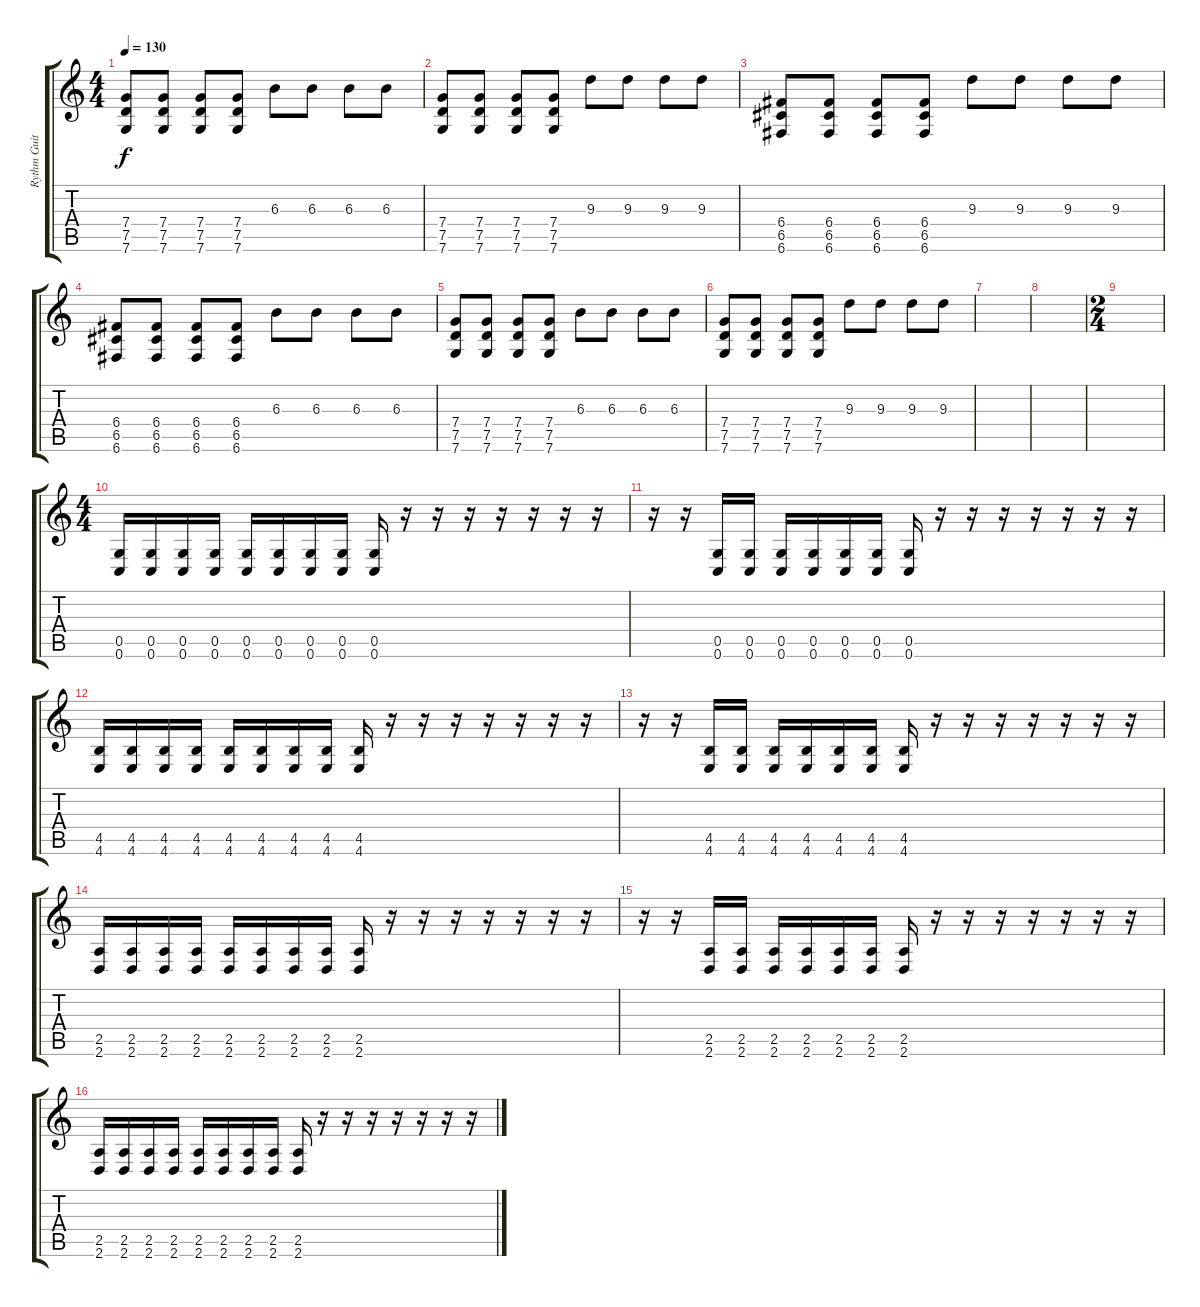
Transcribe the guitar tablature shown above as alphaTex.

\track ("Rythm Guitar" "Rythm Guit") {instrument overdrivenguitar}
\staff {score tabs}
\tuning (D4 A3 F3 C3 G2 C2) {hide}
\ts (4 4)
\tempo 130
\clef g2
\ks c
(7.4 7.5 7.6).8{dy f} (7.4 7.5 7.6).8 (7.4 7.5 7.6).8 (7.4 7.5 7.6).8 6.3.8 6.3.8 6.3.8 6.3.8 |
(7.4 7.5 7.6).8 (7.4 7.5 7.6).8 (7.4 7.5 7.6).8 (7.4 7.5 7.6).8 9.3.8 9.3.8 9.3.8 9.3.8 |
(6.4 6.5 6.6).8 (6.4 6.5 6.6).8 (6.4 6.5 6.6).8 (6.4 6.5 6.6).8 9.3.8 9.3.8 9.3.8 9.3.8 |
(6.4 6.5 6.6).8 (6.4 6.5 6.6).8 (6.4 6.5 6.6).8 (6.4 6.5 6.6).8 6.3.8 6.3.8 6.3.8 6.3.8 |
(7.4 7.5 7.6).8 (7.4 7.5 7.6).8 (7.4 7.5 7.6).8 (7.4 7.5 7.6).8 6.3.8 6.3.8 6.3.8 6.3.8 |
(7.4 7.5 7.6).8 (7.4 7.5 7.6).8 (7.4 7.5 7.6).8 (7.4 7.5 7.6).8 9.3.8 9.3.8 9.3.8 9.3.8 |
|
|
\ts (2 4)
|
\ts (4 4)
(0.5 0.6).16 (0.5 0.6).16 (0.5 0.6).16 (0.5 0.6).16 (0.5 0.6).16 (0.5 0.6).16 (0.5 0.6).16 (0.5 0.6).16 (0.5 0.6).16 r.16 r.16 r.16 r.16 r.16 r.16 r.16 |
r.16 r.16 (0.5 0.6).16 (0.5 0.6).16 (0.5 0.6).16 (0.5 0.6).16 (0.5 0.6).16 (0.5 0.6).16 (0.5 0.6).16 r.16 r.16 r.16 r.16 r.16 r.16 r.16 |
(4.5 4.6).16 (4.5 4.6).16 (4.5 4.6).16 (4.5 4.6).16 (4.5 4.6).16 (4.5 4.6).16 (4.5 4.6).16 (4.5 4.6).16 (4.5 4.6).16 r.16 r.16 r.16 r.16 r.16 r.16 r.16 |
r.16 r.16 (4.5 4.6).16 (4.5 4.6).16 (4.5 4.6).16 (4.5 4.6).16 (4.5 4.6).16 (4.5 4.6).16 (4.5 4.6).16 r.16 r.16 r.16 r.16 r.16 r.16 r.16 |
(2.5 2.6).16 (2.5 2.6).16 (2.5 2.6).16 (2.5 2.6).16 (2.5 2.6).16 (2.5 2.6).16 (2.5 2.6).16 (2.5 2.6).16 (2.5 2.6).16 r.16 r.16 r.16 r.16 r.16 r.16 r.16 |
r.16 r.16 (2.5 2.6).16 (2.5 2.6).16 (2.5 2.6).16 (2.5 2.6).16 (2.5 2.6).16 (2.5 2.6).16 (2.5 2.6).16 r.16 r.16 r.16 r.16 r.16 r.16 r.16 |
(2.5 2.6).16 (2.5 2.6).16 (2.5 2.6).16 (2.5 2.6).16 (2.5 2.6).16 (2.5 2.6).16 (2.5 2.6).16 (2.5 2.6).16 (2.5 2.6).16 r.16 r.16 r.16 r.16 r.16 r.16 r.16
